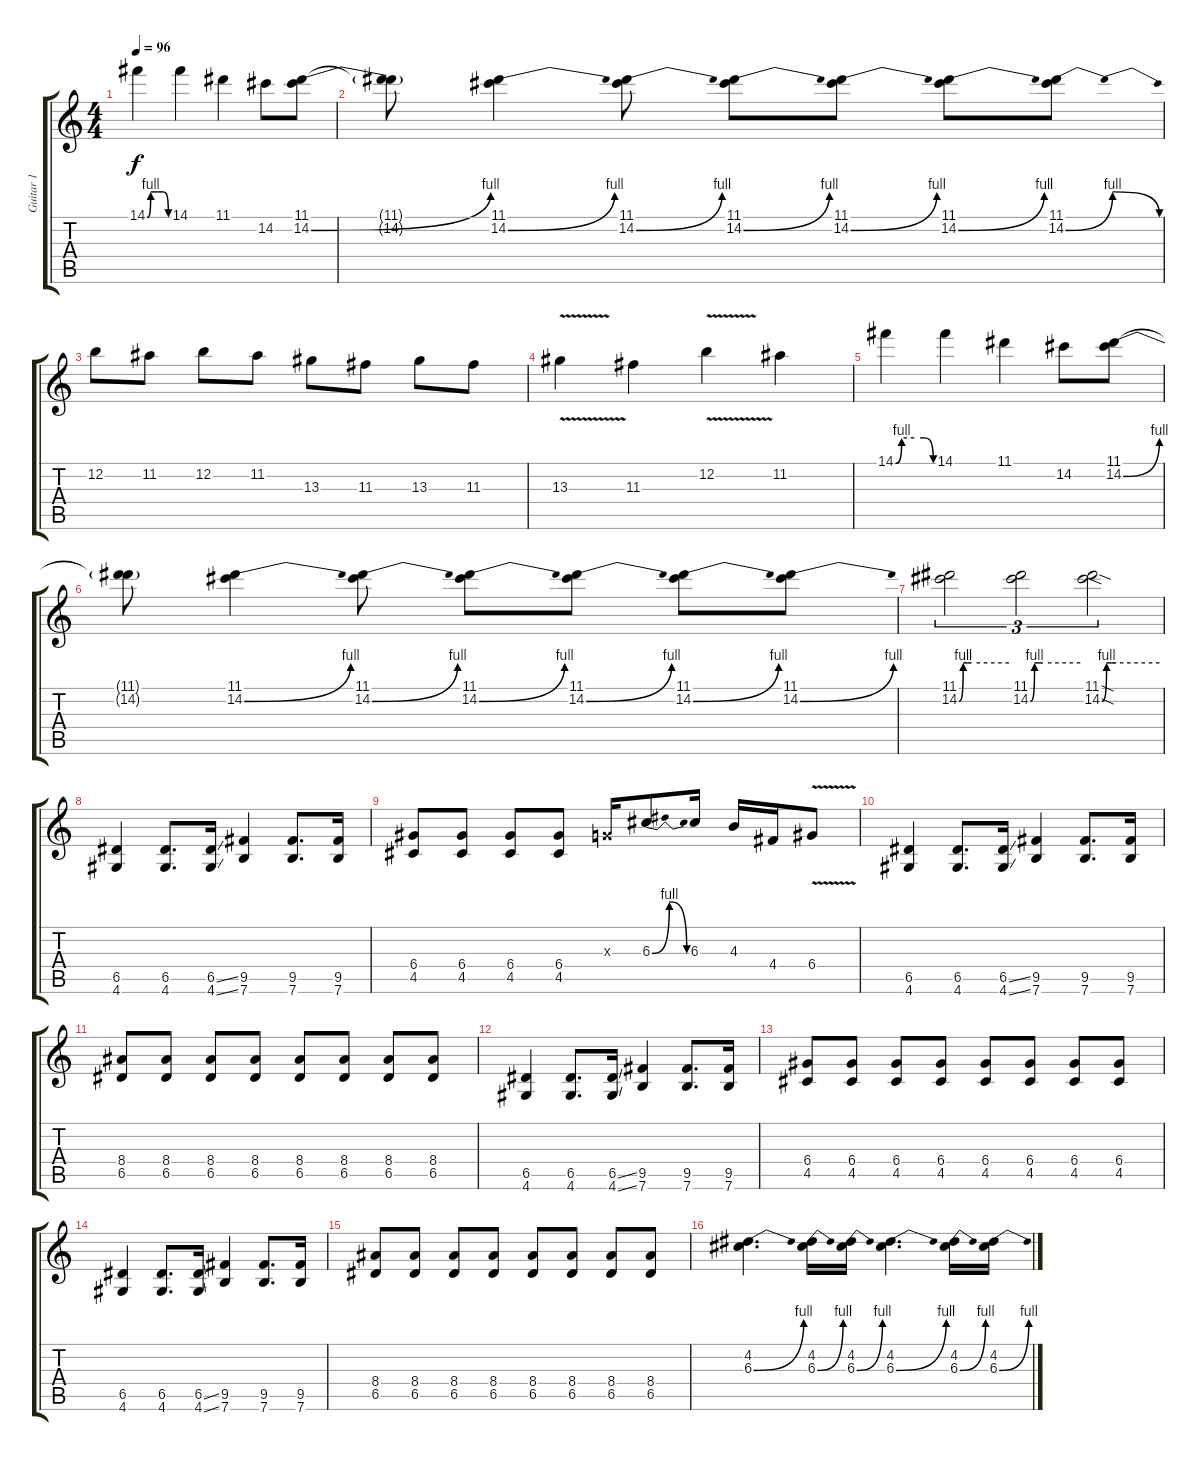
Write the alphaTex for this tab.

\track ("Guitar 1" "Guitar 1") {instrument overdrivenguitar}
\staff {score tabs}
\tuning (E4 B3 G3 D3 A2 E2) {hide}
\ts (4 4)
\tempo 96
\clef g2
\ks c
14.1{be (custom 0 0 10 4 30 4 45 4 60 0)}.4{dy f} 14.1.4 11.1.4 14.2.8 (11.1 14.2{be (bend 0 0 60 4)}).8 |
(11.1{t} 14.2{t}).8 (11.1 14.2{be (bend 0 0 60 4)}).4 (11.1 14.2{be (bend 0 0 60 4)}).8 (11.1 14.2{be (bend 0 0 60 4)}).8 (11.1 14.2{be (bend 0 0 60 4)}).8 (11.1 14.2{be (bend 0 0 60 4)}).8 (11.1 14.2{be (bendrelease 0 0 15 4 30 4 60 0)}).8 |
12.2.8 11.2.8 12.2.8 11.2.8 13.3.8 11.3.8 13.3.8 11.3.8 |
13.3{v}.4 11.3.4 12.2{v}.4 11.2.4 |
14.1{be (custom 0 0 10 4 30 4 45 4 60 0)}.4 14.1.4 11.1.4 14.2.8 (11.1 14.2{be (bend 0 0 60 4)}).8 |
(11.1{t} 14.2{t}).8 (11.1 14.2{be (bend 0 0 60 4)}).4 (11.1 14.2{be (bend 0 0 60 4)}).8 (11.1 14.2{be (bend 0 0 60 4)}).8 (11.1 14.2{be (bend 0 0 60 4)}).8 (11.1 14.2{be (bend 0 0 60 4)}).8 (11.1 14.2{be (bend 0 0 60 4)}).8 |
(11.1 14.2{be (custom 0 0 5 4 10 4 15 4 60 4)}).2{tu (3 2)} (11.1 14.2{be (custom 0 0 5 4 10 4 15 4 60 4)}).2{tu (3 2)} (11.1{sod} 14.2{be (custom 0 0 5 4 10 4 15 4 60 4) sod}).2{tu (3 2)} |
(6.5 4.6).4 (6.5 4.6).8{d} (6.5{ss} 4.6{ss}).16 (9.5 7.6).4 (9.5 7.6).8{d} (9.5 7.6).16 |
(6.4 4.5).8 (6.4 4.5).8 (6.4 4.5).8 (6.4 4.5).8 0.3{x}.16 6.3{be (bendrelease 0 0 10 4 38 4 60 0)}.8 6.3.16 4.3.16 4.4.16 6.4{v}.8 |
(6.5 4.6).4 (6.5 4.6).8{d} (6.5{ss} 4.6{ss}).16 (9.5 7.6).4 (9.5 7.6).8{d} (9.5 7.6).16 |
(8.4 6.5).8 (8.4 6.5).8 (8.4 6.5).8 (8.4 6.5).8 (8.4 6.5).8 (8.4 6.5).8 (8.4 6.5).8 (8.4 6.5).8 |
(6.5 4.6).4 (6.5 4.6).8{d} (6.5{ss} 4.6{ss}).16 (9.5 7.6).4 (9.5 7.6).8{d} (9.5 7.6).16 |
(6.4 4.5).8 (6.4 4.5).8 (6.4 4.5).8 (6.4 4.5).8 (6.4 4.5).8 (6.4 4.5).8 (6.4 4.5).8 (6.4 4.5).8 |
(6.5 4.6).4 (6.5 4.6).8{d} (6.5{ss} 4.6{ss}).16 (9.5 7.6).4 (9.5 7.6).8{d} (9.5 7.6).16 |
(8.4 6.5).8 (8.4 6.5).8 (8.4 6.5).8 (8.4 6.5).8 (8.4 6.5).8 (8.4 6.5).8 (8.4 6.5).8 (8.4 6.5).8 |
(4.2 6.3{be (bend 0 0 60 4)}).4{d} (4.2 6.3{be (bend 0 0 60 4)}).16 (4.2 6.3{be (bend 0 0 60 4)}).16 (4.2 6.3{be (bend 0 0 60 4)}).4{d} (4.2 6.3{be (bend 0 0 60 4)}).16 (4.2 6.3{be (bend 0 0 60 4)}).16
